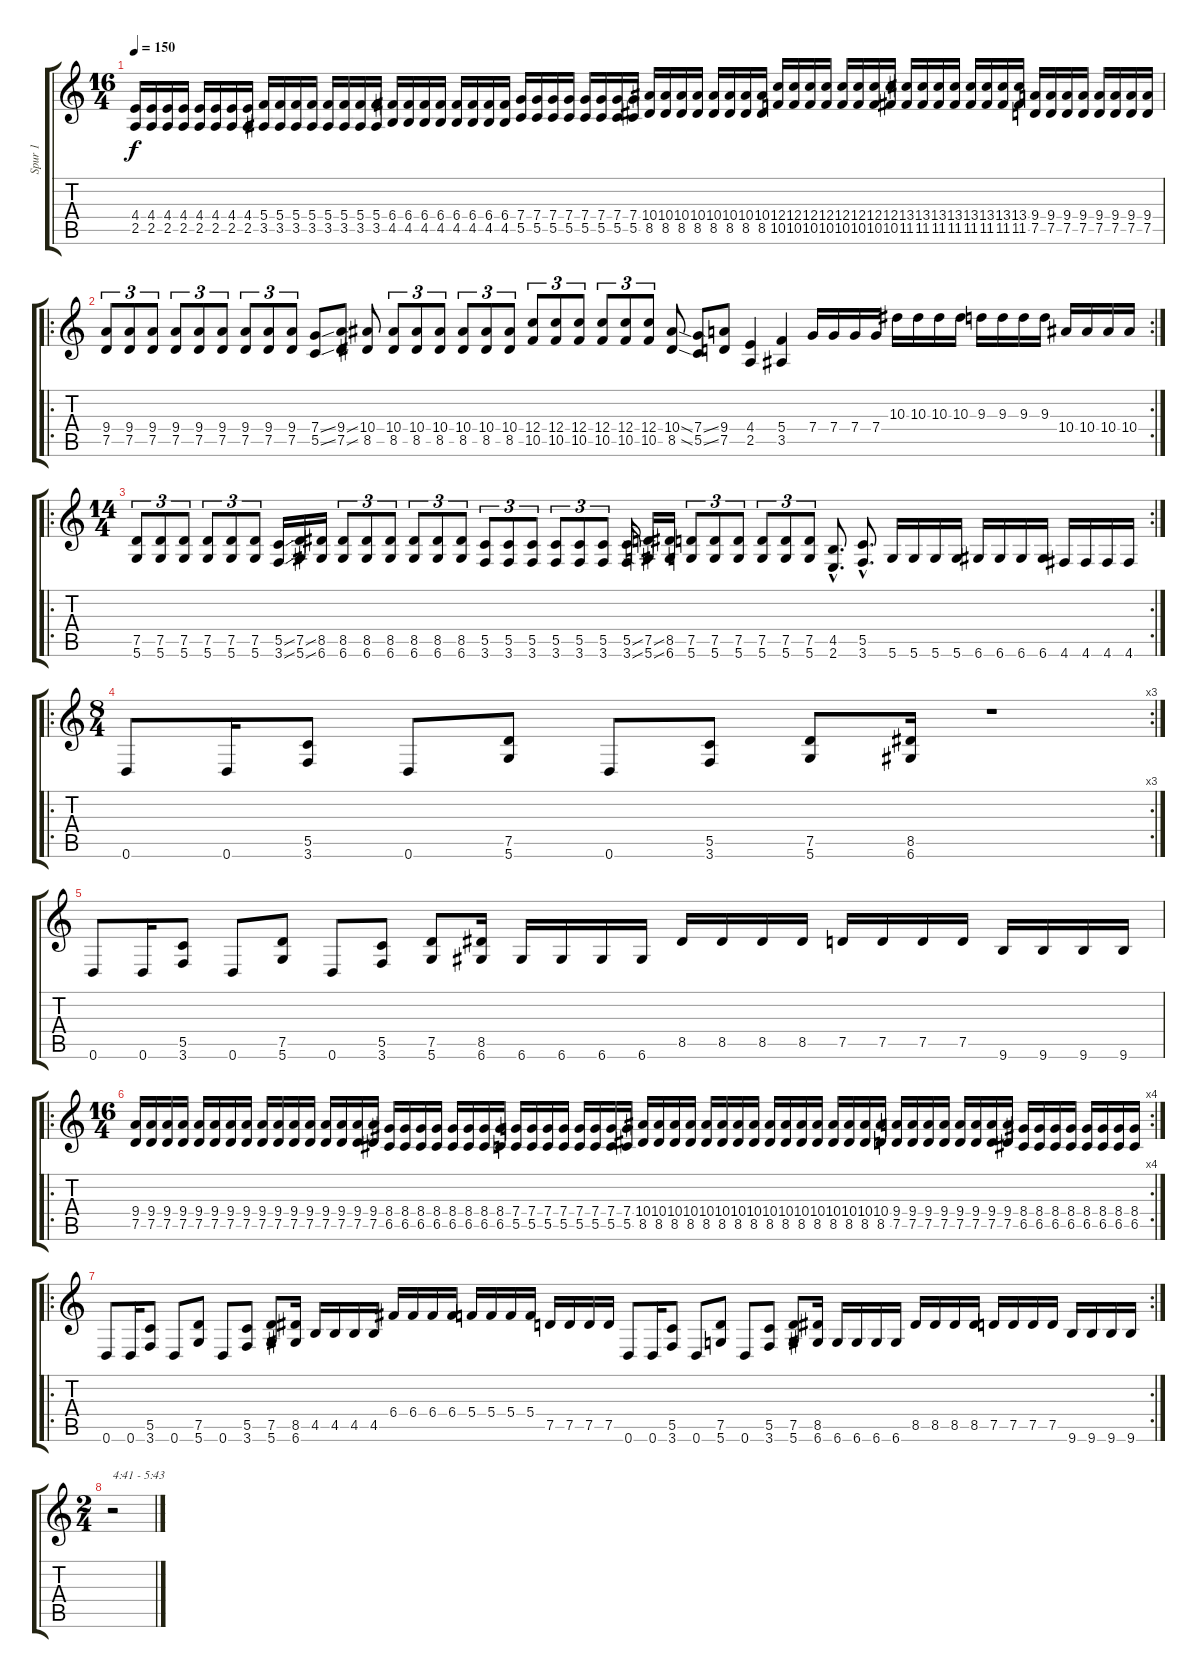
\track ("Spur 1" "Spur 1") {instrument overdrivenguitar}
\staff {score tabs}
\tuning (D4 A3 F3 C3 G2 D2) {hide}
\ts (16 4)
\tempo 150
\clef g2
\ks c
(4.4 2.5).16{dy f} (4.4 2.5).16 (4.4 2.5).16 (4.4 2.5).16 (4.4 2.5).16 (4.4 2.5).16 (4.4 2.5).16 (4.4 2.5).16 (5.4 3.5).16 (5.4 3.5).16 (5.4 3.5).16 (5.4 3.5).16 (5.4 3.5).16 (5.4 3.5).16 (5.4 3.5).16 (5.4 3.5).16 (6.4 4.5).16 (6.4 4.5).16 (6.4 4.5).16 (6.4 4.5).16 (6.4 4.5).16 (6.4 4.5).16 (6.4 4.5).16 (6.4 4.5).16 (7.4 5.5).16 (7.4 5.5).16 (7.4 5.5).16 (7.4 5.5).16 (7.4 5.5).16 (7.4 5.5).16 (7.4 5.5).16 (7.4 5.5).16 (10.4 8.5).16 (10.4 8.5).16 (10.4 8.5).16 (10.4 8.5).16 (10.4 8.5).16 (10.4 8.5).16 (10.4 8.5).16 (10.4 8.5).16 (12.4 10.5).16 (12.4 10.5).16 (12.4 10.5).16 (12.4 10.5).16 (12.4 10.5).16 (12.4 10.5).16 (12.4 10.5).16 (12.4 10.5).16 (13.4 11.5).16 (13.4 11.5).16 (13.4 11.5).16 (13.4 11.5).16 (13.4 11.5).16 (13.4 11.5).16 (13.4 11.5).16 (13.4 11.5).16 (9.4 7.5).16 (9.4 7.5).16 (9.4 7.5).16 (9.4 7.5).16 (9.4 7.5).16 (9.4 7.5).16 (9.4 7.5).16 (9.4 7.5).16 |
\ro
\rc 2
(9.4 7.5).8{tu (3 2)} (9.4 7.5).8{tu (3 2)} (9.4 7.5).8{tu (3 2)} (9.4 7.5).8{tu (3 2)} (9.4 7.5).8{tu (3 2)} (9.4 7.5).8{tu (3 2)} (9.4 7.5).8{tu (3 2)} (9.4 7.5).8{tu (3 2)} (9.4 7.5).8{tu (3 2)} (7.4{ss} 5.5{ss}).8 (9.4{ss} 7.5{ss}).8 (10.4 8.5).8 (10.4 8.5).8{tu (3 2)} (10.4 8.5).8{tu (3 2)} (10.4 8.5).8{tu (3 2)} (10.4 8.5).8{tu (3 2)} (10.4 8.5).8{tu (3 2)} (10.4 8.5).8{tu (3 2)} (12.4 10.5).8{tu (3 2)} (12.4 10.5).8{tu (3 2)} (12.4 10.5).8{tu (3 2)} (12.4 10.5).8{tu (3 2)} (12.4 10.5).8{tu (3 2)} (12.4 10.5).8{tu (3 2)} (10.4{ss} 8.5{ss}).8 (7.4{ss} 5.5{ss}).8 (9.4 7.5).8 (4.4 2.5).4 (5.4 3.5).4 7.4.16 7.4.16 7.4.16 7.4.16 10.3.16 10.3.16 10.3.16 10.3.16 9.3.16 9.3.16 9.3.16 9.3.16 10.4.16 10.4.16 10.4.16 10.4.16 |
\ro
\rc 2
\ts (14 4)
(7.5 5.6).8{tu (3 2)} (7.5 5.6).8{tu (3 2)} (7.5 5.6).8{tu (3 2)} (7.5 5.6).8{tu (3 2)} (7.5 5.6).8{tu (3 2)} (7.5 5.6).8{tu (3 2)} (5.5{ss} 3.6{ss}).16 (7.5{ss} 5.6{ss}).16 (8.5 6.6).16 (8.5 6.6).8{tu (3 2)} (8.5 6.6).8{tu (3 2)} (8.5 6.6).8{tu (3 2)} (8.5 6.6).8{tu (3 2)} (8.5 6.6).8{tu (3 2)} (8.5 6.6).8{tu (3 2)} (5.5 3.6).8{tu (3 2)} (5.5 3.6).8{tu (3 2)} (5.5 3.6).8{tu (3 2)} (5.5 3.6).8{tu (3 2)} (5.5 3.6).8{tu (3 2)} (5.5 3.6).8{tu (3 2)} (5.5{ss} 3.6{ss}).16 (7.5{ss} 5.6{ss}).16 (8.5 6.6).16 (7.5 5.6).8{tu (3 2)} (7.5 5.6).8{tu (3 2)} (7.5 5.6).8{tu (3 2)} (7.5 5.6).8{tu (3 2)} (7.5 5.6).8{tu (3 2)} (7.5 5.6).8{tu (3 2)} (4.5{hac} 2.6{hac}).8{d} (5.5{hac} 3.6{hac}).8{d} 5.6.16 5.6.16 5.6.16 5.6.16 6.6.16 6.6.16 6.6.16 6.6.16 4.6.16 4.6.16 4.6.16 4.6.16 |
\ro
\rc 3
\ts (8 4)
0.6.8 0.6.16 (5.5 3.6).8 0.6.8 (7.5 5.6).8 0.6.8 (5.5 3.6).8 (7.5 5.6).8 (8.5 6.6).16 r.1 |
0.6.8 0.6.16 (5.5 3.6).8 0.6.8 (7.5 5.6).8 0.6.8 (5.5 3.6).8 (7.5 5.6).8 (8.5 6.6).16 6.6.16 6.6.16 6.6.16 6.6.16 8.5.16 8.5.16 8.5.16 8.5.16 7.5.16 7.5.16 7.5.16 7.5.16 9.6.16 9.6.16 9.6.16 9.6.16 |
\ro
\rc 4
\ts (16 4)
(9.4 7.5).16 (9.4 7.5).16 (9.4 7.5).16 (9.4 7.5).16 (9.4 7.5).16 (9.4 7.5).16 (9.4 7.5).16 (9.4 7.5).16 (9.4 7.5).16 (9.4 7.5).16 (9.4 7.5).16 (9.4 7.5).16 (9.4 7.5).16 (9.4 7.5).16 (9.4 7.5).16 (9.4 7.5).16 (8.4 6.5).16 (8.4 6.5).16 (8.4 6.5).16 (8.4 6.5).16 (8.4 6.5).16 (8.4 6.5).16 (8.4 6.5).16 (8.4 6.5).16 (7.4 5.5).16 (7.4 5.5).16 (7.4 5.5).16 (7.4 5.5).16 (7.4 5.5).16 (7.4 5.5).16 (7.4 5.5).16 (7.4 5.5).16 (10.4 8.5).16 (10.4 8.5).16 (10.4 8.5).16 (10.4 8.5).16 (10.4 8.5).16 (10.4 8.5).16 (10.4 8.5).16 (10.4 8.5).16 (10.4 8.5).16 (10.4 8.5).16 (10.4 8.5).16 (10.4 8.5).16 (10.4 8.5).16 (10.4 8.5).16 (10.4 8.5).16 (10.4 8.5).16 (9.4 7.5).16 (9.4 7.5).16 (9.4 7.5).16 (9.4 7.5).16 (9.4 7.5).16 (9.4 7.5).16 (9.4 7.5).16 (9.4 7.5).16 (8.4 6.5).16 (8.4 6.5).16 (8.4 6.5).16 (8.4 6.5).16 (8.4 6.5).16 (8.4 6.5).16 (8.4 6.5).16 (8.4 6.5).16 |
\ro
\rc 2
0.6.8 0.6.16 (5.5 3.6).8 0.6.8 (7.5 5.6).8 0.6.8 (5.5 3.6).8 (7.5 5.6).8 (8.5 6.6).16 4.5.16 4.5.16 4.5.16 4.5.16 6.4.16 6.4.16 6.4.16 6.4.16 5.4.16 5.4.16 5.4.16 5.4.16 7.5.16 7.5.16 7.5.16 7.5.16 0.6.8 0.6.16 (5.5 3.6).8 0.6.8 (7.5 5.6).8 0.6.8 (5.5 3.6).8 (7.5 5.6).8 (8.5 6.6).16 6.6.16 6.6.16 6.6.16 6.6.16 8.5.16 8.5.16 8.5.16 8.5.16 7.5.16 7.5.16 7.5.16 7.5.16 9.6.16 9.6.16 9.6.16 9.6.16 |
\ts (2 4)
r.2{txt "4:41 - 5:43"}
